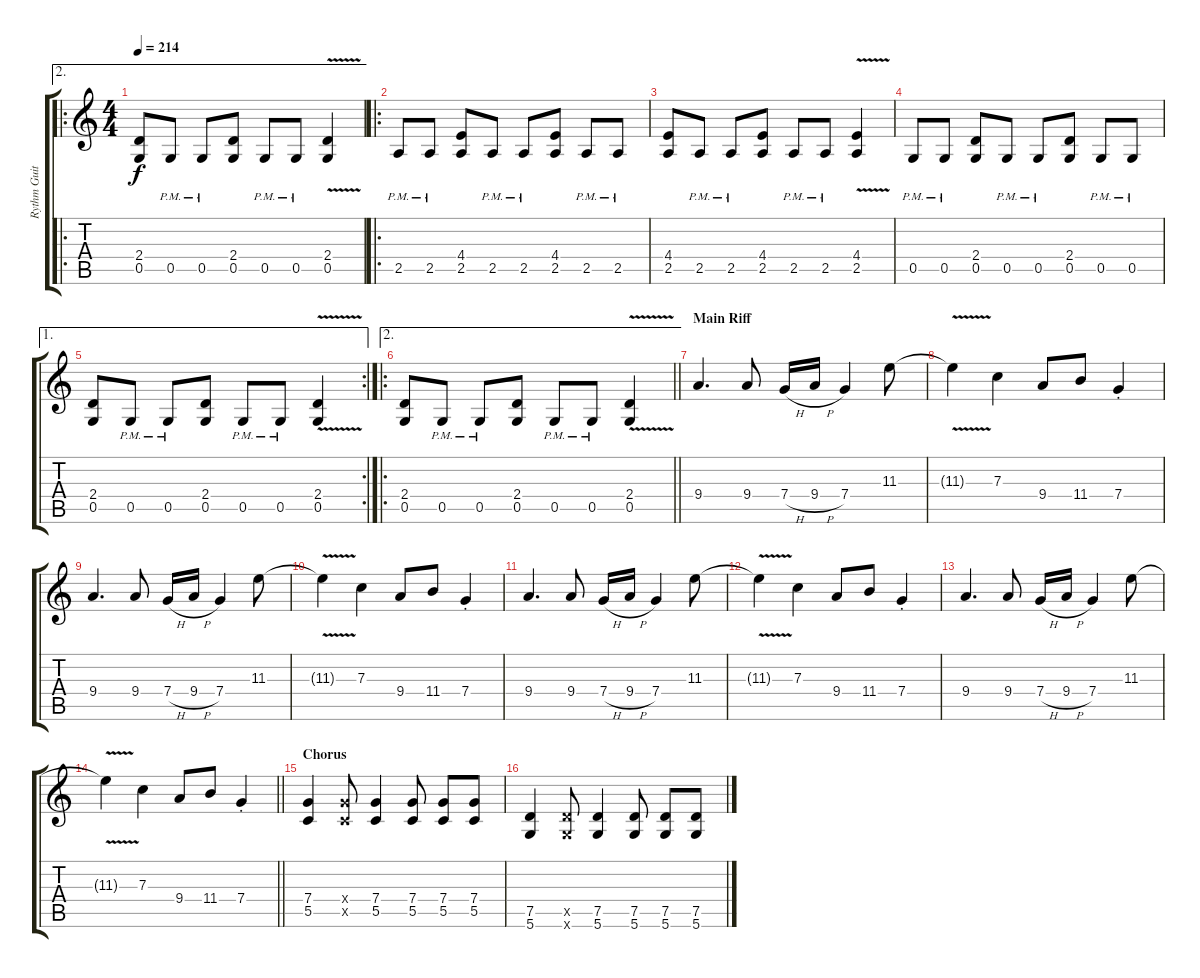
\track ("Rythm Guitar I" "Rythm Guit") {instrument distortionguitar}
\staff {score tabs}
\tuning (D4 A3 F3 C3 G2 D2) {hide}
\ae 2
\ro
\ts (4 4)
\tempo 214
\clef g2
\ks c
(2.4 0.5).8{dy f} 0.5{pm}.8 0.5{pm}.8 (2.4 0.5).8 0.5{pm}.8 0.5{pm}.8 (2.4{v} 0.5).4 |
\ro
2.5{pm}.8 2.5{pm}.8 (4.4 2.5).8 2.5{pm}.8 2.5{pm}.8 (4.4 2.5).8 2.5{pm}.8 2.5{pm}.8 |
(4.4 2.5).8 2.5{pm}.8 2.5{pm}.8 (4.4 2.5).8 2.5{pm}.8 2.5{pm}.8 (4.4{v} 2.5{v}).4 |
0.5{pm}.8 0.5{pm}.8 (2.4 0.5).8 0.5{pm}.8 0.5{pm}.8 (2.4 0.5).8 0.5{pm}.8 0.5{pm}.8 |
\ae 1
\rc 2
(2.4 0.5).8 0.5{pm}.8 0.5{pm}.8 (2.4 0.5).8 0.5{pm}.8 0.5{pm}.8 (2.4{v} 0.5).4 |
\ae 2
\ro
\barLineRight lightlight
(2.4 0.5).8 0.5{pm}.8 0.5{pm}.8 (2.4 0.5).8 0.5{pm}.8 0.5{pm}.8 (2.4{v} 0.5).4 |
\section ("" "Main Riff")
9.4.4{d} 9.4.8 7.4{h}.16 9.4{h}.16 7.4.4 11.3.8 |
11.3{v t}.4 7.3.4 9.4.8 11.4.8 7.4{st}.4 |
9.4.4{d} 9.4.8 7.4{h}.16 9.4{h}.16 7.4.4 11.3.8 |
11.3{v t}.4 7.3.4 9.4.8 11.4.8 7.4{st}.4 |
9.4.4{d} 9.4.8 7.4{h}.16 9.4{h}.16 7.4.4 11.3.8 |
11.3{v t}.4 7.3.4 9.4.8 11.4.8 7.4{st}.4 |
9.4.4{d} 9.4.8 7.4{h}.16 9.4{h}.16 7.4.4 11.3.8 |
\barLineRight lightlight
11.3{v t}.4 7.3.4 9.4.8 11.4.8 7.4{st}.4 |
\section ("" "Chorus")
(7.4 5.5).4{volume 10} (7.4{x} 5.5{x}).8 (7.4 5.5).4 (7.4 5.5).8 (7.4 5.5).8 (7.4 5.5).8 |
(7.5 5.6).4 (7.5{x} 5.6{x}).8 (7.5 5.6).4 (7.5 5.6).8 (7.5 5.6).8 (7.5 5.6).8
